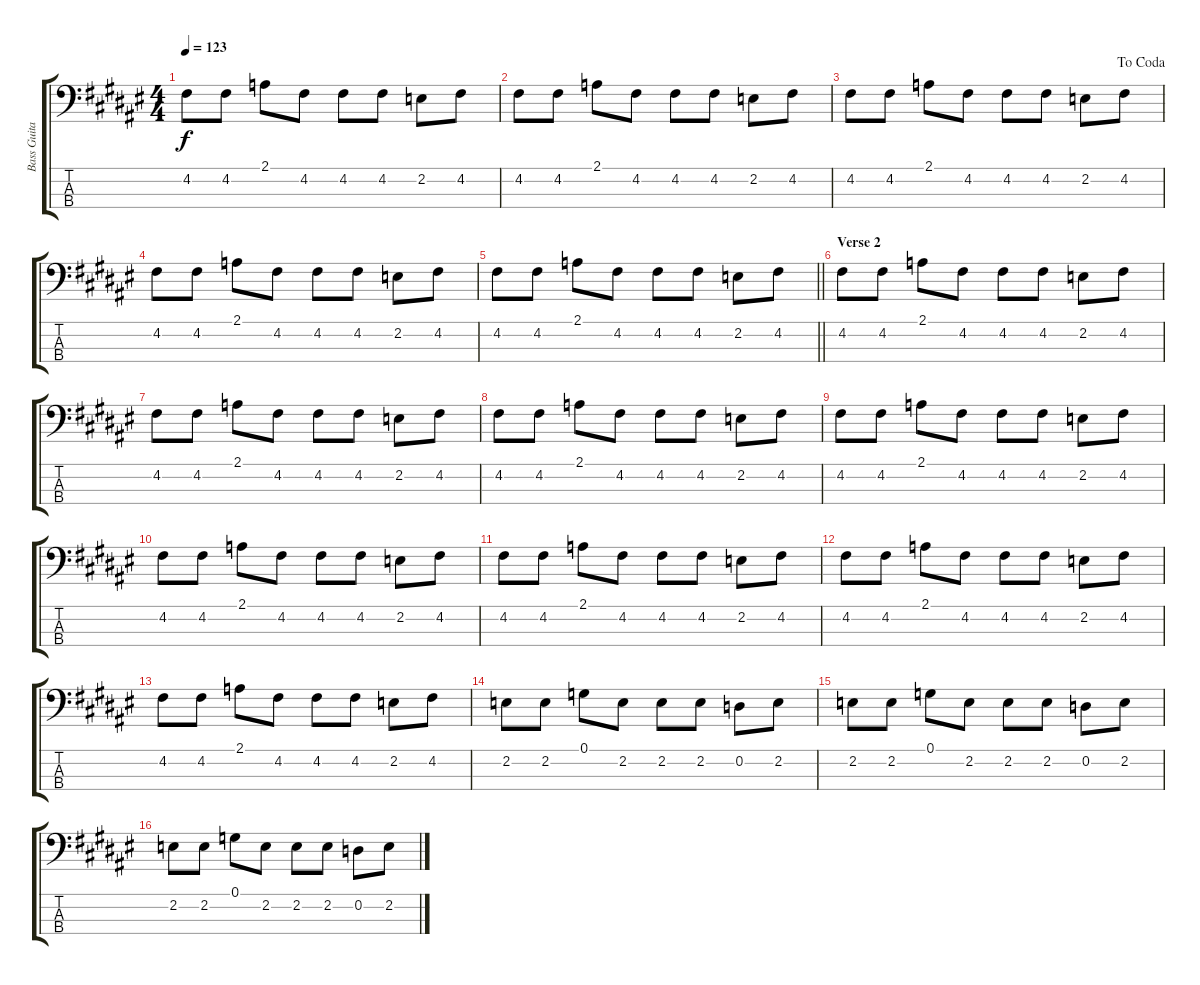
\track ("Bass Guitar" "Bass Guita") {instrument electricbassfinger}
\staff {score tabs}
\tuning (G2 D2 A1 E1) {hide}
\ts (4 4)
\tempo 123
\clef f4
\ks f#
4.2.8{dy f} 4.2.8 2.1.8 4.2.8 4.2.8 4.2.8 2.2.8 4.2.8 |
4.2.8 4.2.8 2.1.8 4.2.8 4.2.8 4.2.8 2.2.8 4.2.8 |
\jump dacoda
4.2.8 4.2.8 2.1.8 4.2.8 4.2.8 4.2.8 2.2.8 4.2.8 |
4.2.8 4.2.8 2.1.8 4.2.8 4.2.8 4.2.8 2.2.8 4.2.8 |
\barLineRight lightlight
4.2.8 4.2.8 2.1.8 4.2.8 4.2.8 4.2.8 2.2.8 4.2.8 |
\section ("" "Verse 2")
4.2.8 4.2.8 2.1.8 4.2.8 4.2.8 4.2.8 2.2.8 4.2.8 |
4.2.8 4.2.8 2.1.8 4.2.8 4.2.8 4.2.8 2.2.8 4.2.8 |
4.2.8 4.2.8 2.1.8 4.2.8 4.2.8 4.2.8 2.2.8 4.2.8 |
4.2.8 4.2.8 2.1.8 4.2.8 4.2.8 4.2.8 2.2.8 4.2.8 |
4.2.8 4.2.8 2.1.8 4.2.8 4.2.8 4.2.8 2.2.8 4.2.8 |
4.2.8 4.2.8 2.1.8 4.2.8 4.2.8 4.2.8 2.2.8 4.2.8 |
4.2.8 4.2.8 2.1.8 4.2.8 4.2.8 4.2.8 2.2.8 4.2.8 |
4.2.8 4.2.8 2.1.8 4.2.8 4.2.8 4.2.8 2.2.8 4.2.8 |
2.2.8 2.2.8 0.1.8 2.2.8 2.2.8 2.2.8 0.2.8 2.2.8 |
2.2.8 2.2.8 0.1.8 2.2.8 2.2.8 2.2.8 0.2.8 2.2.8 |
2.2.8 2.2.8 0.1.8 2.2.8 2.2.8 2.2.8 0.2.8 2.2.8
